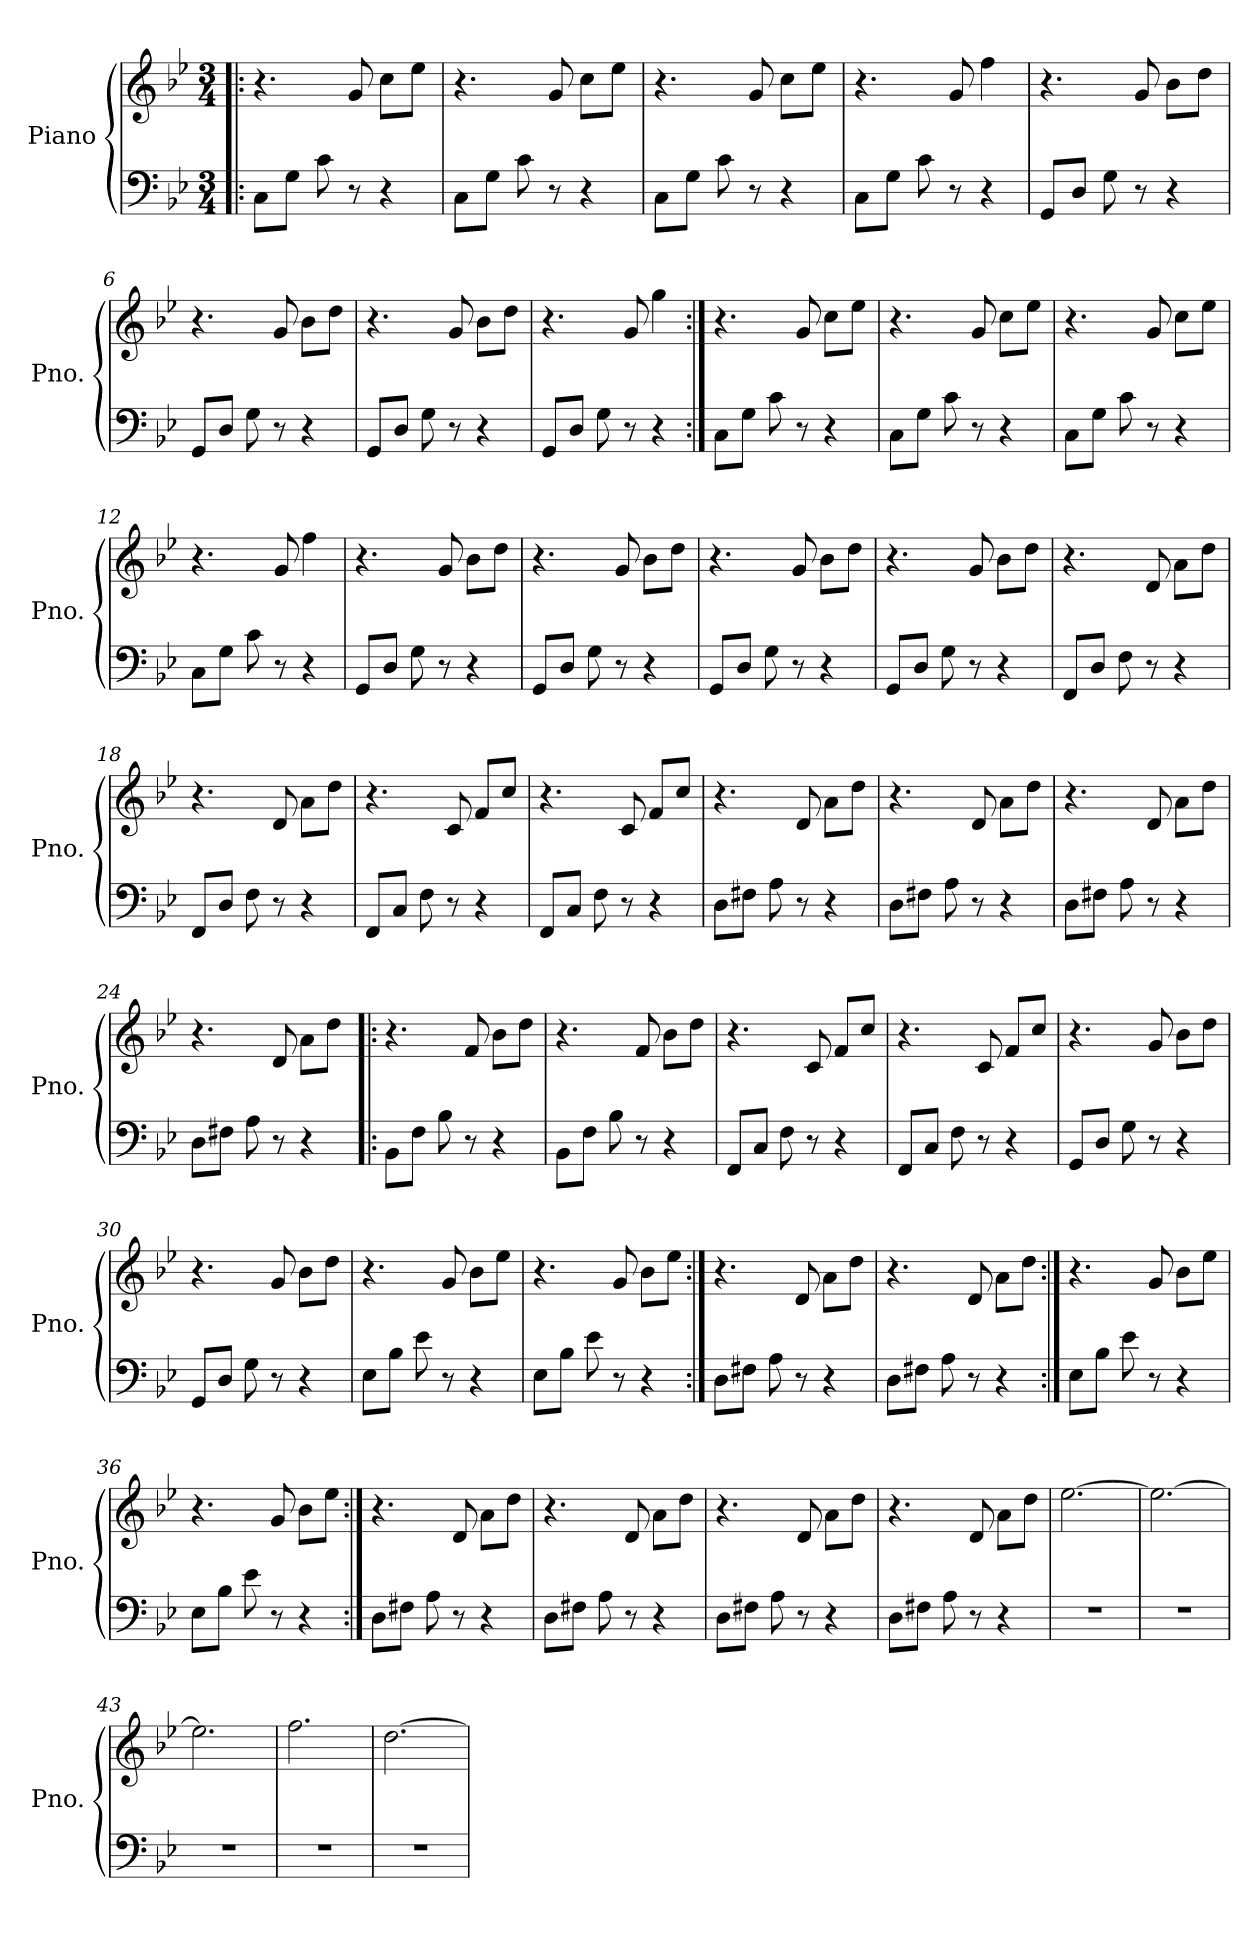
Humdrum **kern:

**kern	**kern
*part1	*part1
*staff2	*staff1
*I"Piano	*
*I'Pno.	*
*clefF4	*clefG2
*k[b-e-]	*k[b-e-]
*M3/4	*M3/4
*MM220	*MM220
=1!|:	=1!|:
8C\L	4.r
8G\J	.
8c\	.
8r	8g/
4r	8cc\L
.	8ee-\J
=2	=2
8C\L	4.r
8G\J	.
8c\	.
8r	8g/
4r	8cc\L
.	8ee-\J
=3	=3
8C\L	4.r
8G\J	.
8c\	.
8r	8g/
4r	8cc\L
.	8ee-\J
=4	=4
8C\L	4.r
8G\J	.
8c\	.
8r	8g/
4r	4ff\
=5	=5
8GG/L	4.r
8D/J	.
8G\	.
8r	8g/
4r	8b-\L
.	8dd\J
=6	=6
8GG/L	4.r
8D/J	.
8G\	.
8r	8g/
4r	8b-\L
.	8dd\J
=7	=7
8GG/L	4.r
8D/J	.
8G\	.
8r	8g/
4r	8b-\L
.	8dd\J
!!LO:LB:g=z
=8	=8
8GG/L	4.r
8D/J	.
8G\	.
8r	8g/
4r	4gg\
=9:|!	=9:|!
8C\L	4.r
8G\J	.
8c\	.
8r	8g/
4r	8cc\L
.	8ee-\J
=10	=10
8C\L	4.r
8G\J	.
8c\	.
8r	8g/
4r	8cc\L
.	8ee-\J
=11	=11
8C\L	4.r
8G\J	.
8c\	.
8r	8g/
4r	8cc\L
.	8ee-\J
=12	=12
8C\L	4.r
8G\J	.
8c\	.
8r	8g/
4r	4ff\
=13	=13
8GG/L	4.r
8D/J	.
8G\	.
8r	8g/
4r	8b-\L
.	8dd\J
=14	=14
8GG/L	4.r
8D/J	.
8G\	.
8r	8g/
4r	8b-\L
.	8dd\J
!!LO:LB:g=z
=15	=15
8GG/L	4.r
8D/J	.
8G\	.
8r	8g/
4r	8b-\L
.	8dd\J
=16	=16
8GG/L	4.r
8D/J	.
8G\	.
8r	8g/
4r	8b-\L
.	8dd\J
=17	=17
8FF/L	4.r
8D/J	.
8F\	.
8r	8d/
4r	8a\L
.	8dd\J
=18	=18
8FF/L	4.r
8D/J	.
8F\	.
8r	8d/
4r	8a\L
.	8dd\J
=19	=19
8FF/L	4.r
8C/J	.
8F\	.
8r	8c/
4r	8f/L
.	8cc/J
=20	=20
8FF/L	4.r
8C/J	.
8F\	.
8r	8c/
4r	8f/L
.	8cc/J
=21	=21
8D\L	4.r
8F#X\J	.
8A\	.
8r	8d/
4r	8a\L
.	8dd\J
!!LO:LB:g=z
=22	=22
8D\L	4.r
8F#X\J	.
8A\	.
8r	8d/
4r	8a\L
.	8dd\J
=23	=23
8D\L	4.r
8F#X\J	.
8A\	.
8r	8d/
4r	8a\L
.	8dd\J
=24	=24
8D\L	4.r
8F#X\J	.
8A\	.
8r	8d/
4r	8a\L
.	8dd\J
=25!|:	=25!|:
8BB-\L	4.r
8F\J	.
8B-\	.
8r	8f/
4r	8b-\L
.	8dd\J
=26	=26
8BB-\L	4.r
8F\J	.
8B-\	.
8r	8f/
4r	8b-\L
.	8dd\J
=27	=27
8FF/L	4.r
8C/J	.
8F\	.
8r	8c/
4r	8f/L
.	8cc/J
=28	=28
8FF/L	4.r
8C/J	.
8F\	.
8r	8c/
4r	8f/L
.	8cc/J
!!LO:LB:g=z
=29	=29
8GG/L	4.r
8D/J	.
8G\	.
8r	8g/
4r	8b-\L
.	8dd\J
=30	=30
8GG/L	4.r
8D/J	.
8G\	.
8r	8g/
4r	8b-\L
.	8dd\J
=31	=31
8E-\L	4.r
8B-\J	.
8e-\	.
8r	8g/
4r	8b-\L
.	8ee-\J
=32	=32
8E-\L	4.r
8B-\J	.
8e-\	.
8r	8g/
4r	8b-\L
.	8ee-\J
=33:|!	=33:|!
8D\L	4.r
8F#X\J	.
8A\	.
8r	8d/
4r	8a\L
.	8dd\J
=34	=34
8D\L	4.r
8F#X\J	.
8A\	.
8r	8d/
4r	8a\L
.	8dd\J
=35:|!	=35:|!
8E-\L	4.r
8B-\J	.
8e-\	.
8r	8g/
4r	8b-\L
.	8ee-\J
!!LO:LB:g=z
=36	=36
8E-\L	4.r
8B-\J	.
8e-\	.
8r	8g/
4r	8b-\L
.	8ee-\J
=37:|!	=37:|!
8D\L	4.r
8F#X\J	.
8A\	.
8r	8d/
4r	8a\L
.	8dd\J
=38	=38
8D\L	4.r
8F#X\J	.
8A\	.
8r	8d/
4r	8a\L
.	8dd\J
=39	=39
8D\L	4.r
8F#X\J	.
8A\	.
8r	8d/
4r	8a\L
.	8dd\J
=40	=40
8D\L	4.r
8F#X\J	.
8A\	.
8r	8d/
4r	8a\L
.	8dd\J
=41	=41
2.r	[2.ee-\
=42	=42
2.r	2.ee-\_
=43	=43
2.r	2.ee-\]
=44	=44
2.r	2.ff\
!!LO:PB:g=z
=45	=45
2.r	[2.dd\
=	=
*-	*-
